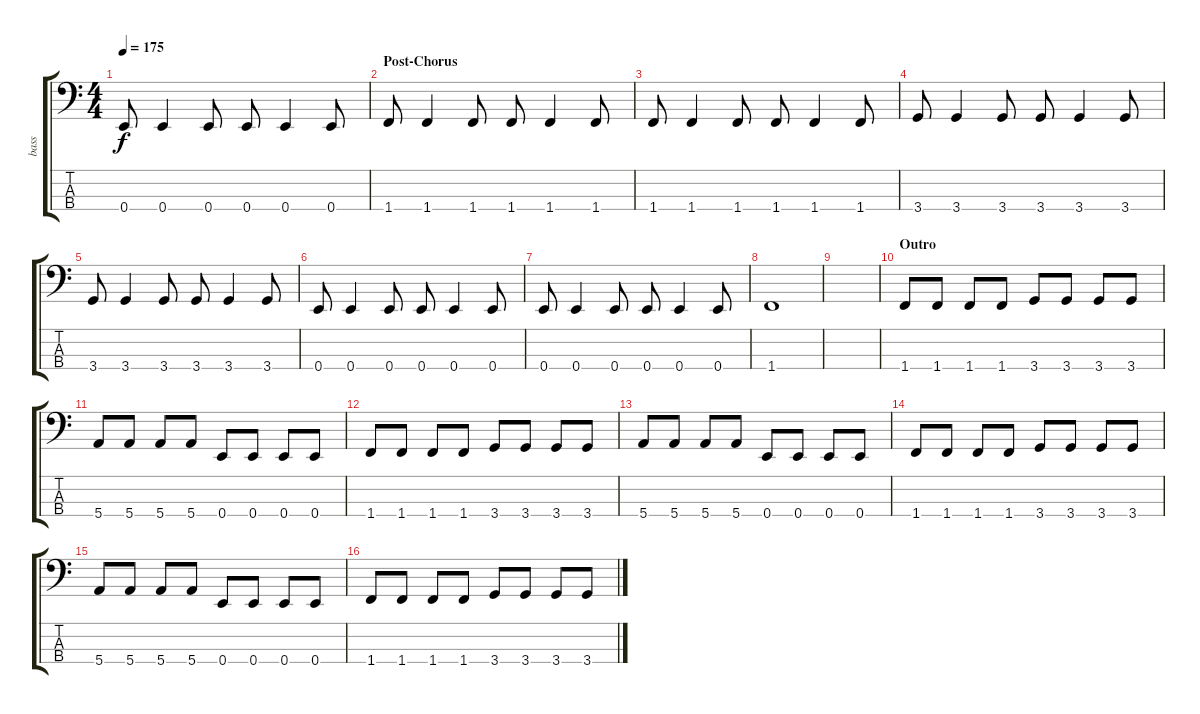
\track ("bass" "bass") {instrument electricbassfinger}
\staff {score tabs}
\tuning (G2 D2 A1 E1) {hide}
\ts (4 4)
\tempo 175
\clef f4
\ks c
0.4.8{dy f} 0.4.4 0.4.8 0.4.8 0.4.4 0.4.8 |
\section ("" "Post-Chorus")
1.4.8 1.4.4 1.4.8 1.4.8 1.4.4 1.4.8 |
1.4.8 1.4.4 1.4.8 1.4.8 1.4.4 1.4.8 |
3.4.8 3.4.4 3.4.8 3.4.8 3.4.4 3.4.8 |
3.4.8 3.4.4 3.4.8 3.4.8 3.4.4 3.4.8 |
0.4.8 0.4.4 0.4.8 0.4.8 0.4.4 0.4.8 |
0.4.8 0.4.4 0.4.8 0.4.8 0.4.4 0.4.8 |
1.4.1 |
|
\section ("" "Outro")
1.4.8 1.4.8 1.4.8 1.4.8 3.4.8 3.4.8 3.4.8 3.4.8 |
5.4.8 5.4.8 5.4.8 5.4.8 0.4.8 0.4.8 0.4.8 0.4.8 |
1.4.8 1.4.8 1.4.8 1.4.8 3.4.8 3.4.8 3.4.8 3.4.8 |
5.4.8 5.4.8 5.4.8 5.4.8 0.4.8 0.4.8 0.4.8 0.4.8 |
1.4.8 1.4.8 1.4.8 1.4.8 3.4.8 3.4.8 3.4.8 3.4.8 |
5.4.8 5.4.8 5.4.8 5.4.8 0.4.8 0.4.8 0.4.8 0.4.8 |
1.4.8 1.4.8 1.4.8 1.4.8 3.4.8 3.4.8 3.4.8 3.4.8
